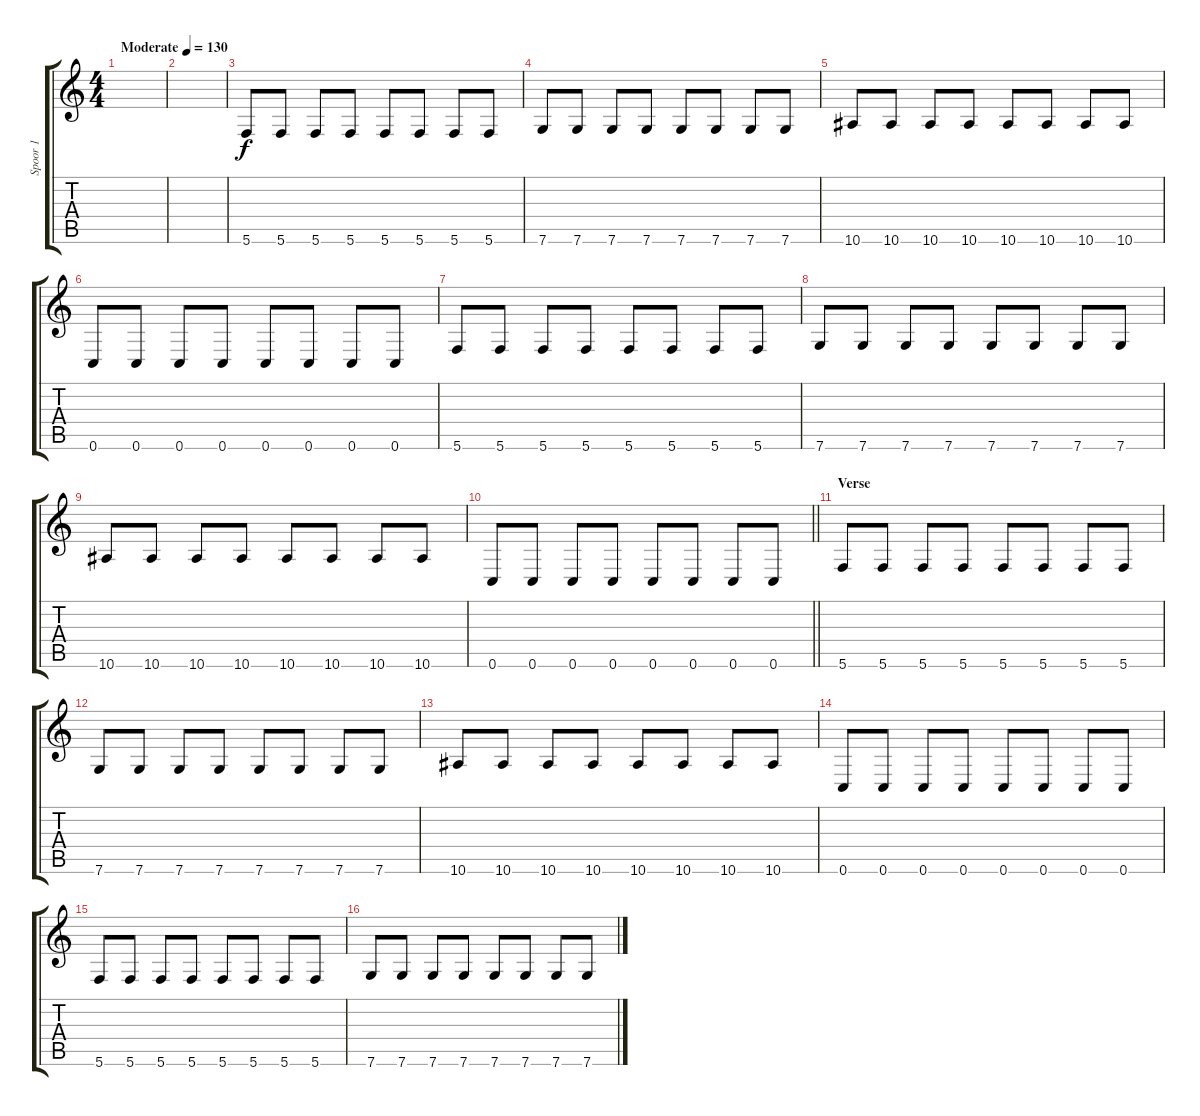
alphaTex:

\track ("Spoor 1" "Spoor 1") {instrument distortionguitar}
\staff {score tabs}
\tuning (E4 B3 G3 D3 A2 C2) {hide}
\ts (4 4)
\tempo (130 "Moderate")
\clef g2
\ks c
|
|
5.6.8 5.6.8 5.6.8 5.6.8 5.6.8 5.6.8 5.6.8 5.6.8 |
7.6.8 7.6.8 7.6.8 7.6.8 7.6.8 7.6.8 7.6.8 7.6.8 |
10.6.8 10.6.8 10.6.8 10.6.8 10.6.8 10.6.8 10.6.8 10.6.8 |
0.6.8 0.6.8 0.6.8 0.6.8 0.6.8 0.6.8 0.6.8 0.6.8 |
5.6.8 5.6.8 5.6.8 5.6.8 5.6.8 5.6.8 5.6.8 5.6.8 |
7.6.8 7.6.8 7.6.8 7.6.8 7.6.8 7.6.8 7.6.8 7.6.8 |
10.6.8 10.6.8 10.6.8 10.6.8 10.6.8 10.6.8 10.6.8 10.6.8 |
\barLineRight lightlight
0.6.8 0.6.8 0.6.8 0.6.8 0.6.8 0.6.8 0.6.8 0.6.8 |
\section ("" "Verse")
5.6.8 5.6.8 5.6.8 5.6.8 5.6.8 5.6.8 5.6.8 5.6.8 |
7.6.8 7.6.8 7.6.8 7.6.8 7.6.8 7.6.8 7.6.8 7.6.8 |
10.6.8 10.6.8 10.6.8 10.6.8 10.6.8 10.6.8 10.6.8 10.6.8 |
0.6.8 0.6.8 0.6.8 0.6.8 0.6.8 0.6.8 0.6.8 0.6.8 |
5.6.8 5.6.8 5.6.8 5.6.8 5.6.8 5.6.8 5.6.8 5.6.8 |
7.6.8 7.6.8 7.6.8 7.6.8 7.6.8 7.6.8 7.6.8 7.6.8
